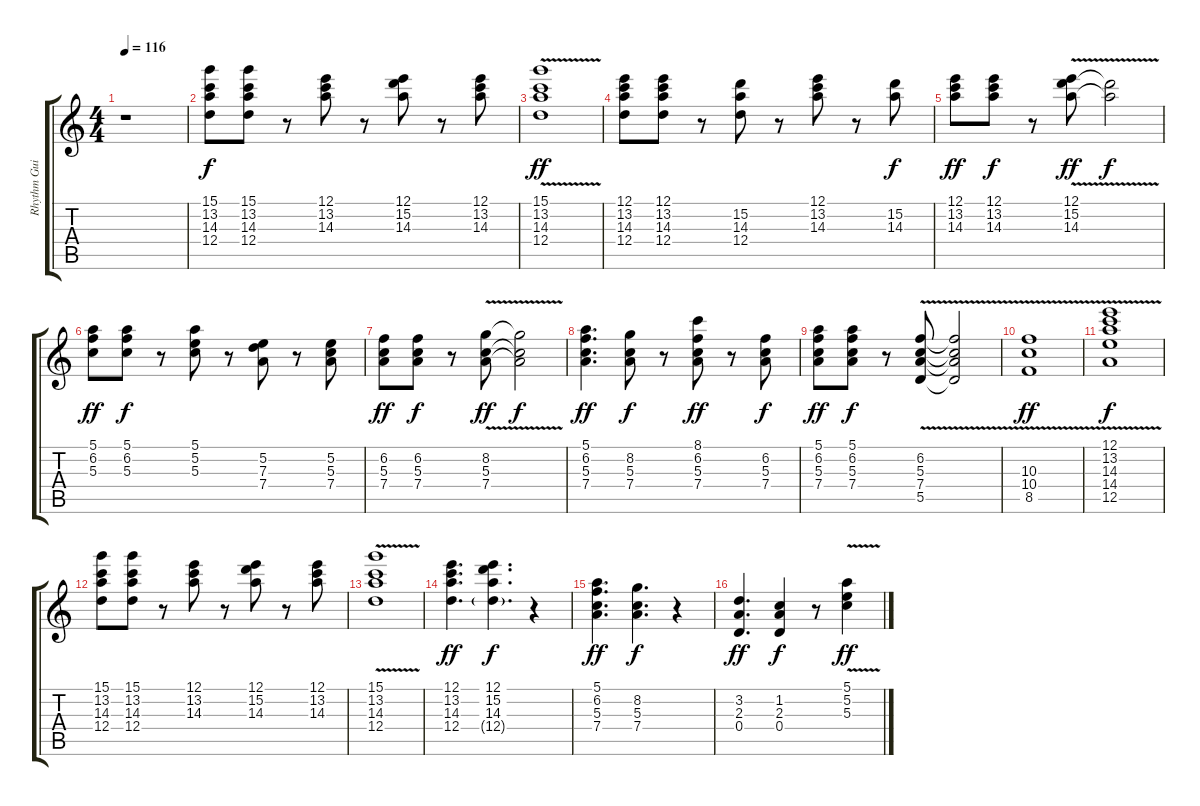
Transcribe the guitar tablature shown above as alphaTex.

\track ("Rhythm Guitar 1" "Rhythm Gui") {instrument distortionguitar}
\staff {score tabs}
\tuning (E4 B3 G3 D3 A2 E2) {hide}
\ts (4 4)
\tempo 116
\clef g2
\ks c
r.1{dy f instrument distortionguitar} |
(15.1 13.2 14.3 12.4).8 (15.1 13.2 14.3 12.4).8 r.8 (12.1 13.2 14.3).8 r.8 (12.1 15.2 14.3).8 r.8 (12.1 13.2 14.3).8 |
(15.1{v} 13.2{v} 14.3{v} 12.4{v}).1{dy ff} |
(12.1 13.2 14.3 12.4).8 (12.1 13.2 14.3 12.4).8 r.8 (15.2 14.3 12.4).8 r.8 (12.1 13.2 14.3).8 r.8 (15.2 14.3).8{dy f} |
(12.1 13.2 14.3).8{dy ff} (12.1 13.2 14.3).8{dy f} r.8 (12.1{v} 15.2{v} 14.3{v}).8{dy ff} (15.2{v t} 14.3{v t}).2{dy f} |
(5.1 6.2 5.3).8{dy ff} (5.1 6.2 5.3).8{dy f} r.8 (5.1 5.2 5.3).8 r.8 (5.2 7.3 7.4).8 r.8 (5.2 5.3 7.4).8 |
(6.2 5.3 7.4).8{dy ff} (6.2 5.3 7.4).8{dy f} r.8 (8.2{v} 5.3{v} 7.4{v}).8{dy ff} (8.2{v t} 5.3{v t} 7.4{v t}).2{dy f} |
(5.1 6.2 5.3 7.4).4{d dy ff} (8.2 5.3 7.4).8{dy f} r.8 (8.1 6.2 5.3 7.4).8{dy ff} r.8 (6.2 5.3 7.4).8{dy f} |
(5.1 6.2 5.3 7.4).8{dy ff} (5.1 6.2 5.3 7.4).8{dy f} r.8 (6.2{v} 5.3{v} 7.4{v} 5.5{v}).8 (6.2{v t} 5.3{v t} 7.4{v t} 5.5{v t}).2 |
(10.3{v} 10.4{v} 8.5{v}).1{dy ff} |
(12.1{v} 13.2{v} 14.3{v} 14.4{v} 12.5{v}).1{dy f} |
(15.1 13.2 14.3 12.4).8 (15.1 13.2 14.3 12.4).8 r.8 (12.1 13.2 14.3).8 r.8 (12.1 15.2 14.3).8 r.8 (12.1 13.2 14.3).8 |
(15.1{v} 13.2{v} 14.3{v} 12.4{v}).1 |
(12.1 13.2 14.3 12.4).4{d dy ff} (12.1 15.2 14.3 12.4{g}).4{d dy f} r.4 |
(5.1 6.2 5.3 7.4).4{d dy ff} (8.2 5.3 7.4).4{d dy f} r.4 |
(3.2 2.3 0.4).4{d dy ff} (1.2 2.3 0.4).4{dy f} r.8 (5.1{v} 5.2{v} 5.3{v}).4{dy ff}
